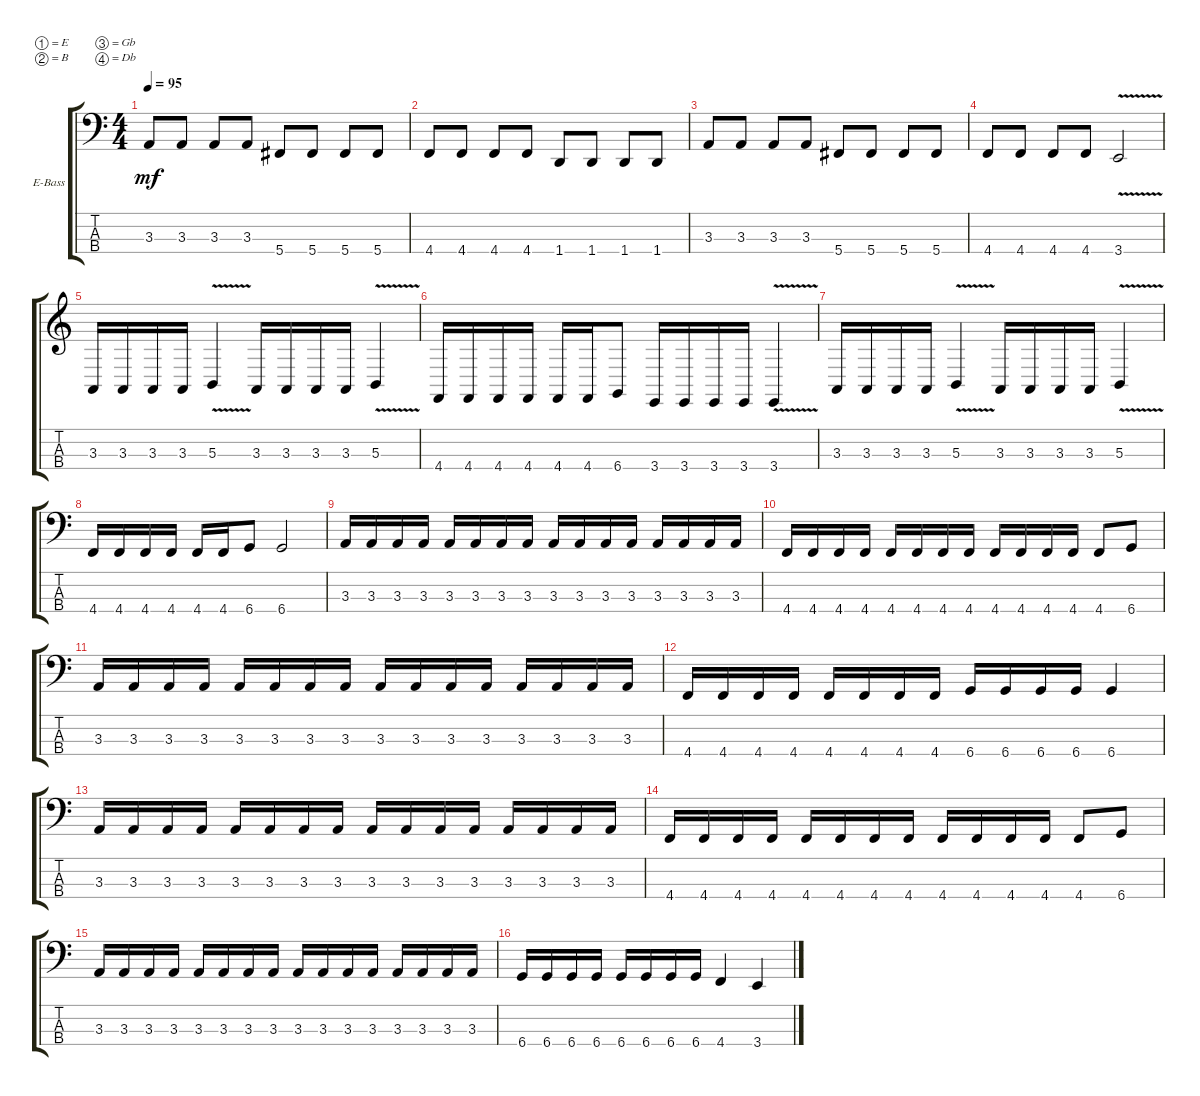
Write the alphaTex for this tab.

\bracketExtendMode groupsimilarinstruments
\firstSystemTrackNameOrientation horizontal
\otherSystemsTrackNameOrientation horizontal
\track ("Bass" "E-Bass") {instrument electricbassfinger}
\staff {score tabs}
\tuning (E2 B1 Gb1 Db1)
\ts (4 4)
\tempo 95
\clef f4
\ks c
3.3.8{dy mf} 3.3.8 3.3.8 3.3.8 5.4.8 5.4.8 5.4.8 5.4.8 |
4.4.8 4.4.8 4.4.8 4.4.8 1.4.8 1.4.8 1.4.8 1.4.8 |
3.3.8 3.3.8 3.3.8 3.3.8 5.4.8 5.4.8 5.4.8 5.4.8 |
4.4.8 4.4.8 4.4.8 4.4.8 3.4{v}.2 |
\clef g2
3.3.16 3.3.16 3.3.16 3.3.16 5.3{v}.4 3.3.16 3.3.16 3.3.16 3.3.16 5.3{v}.4 |
4.4.16 4.4.16 4.4.16 4.4.16 4.4.16 4.4.16 6.4.8 3.4.16 3.4.16 3.4.16 3.4.16 3.4{v}.4 |
3.3.16 3.3.16 3.3.16 3.3.16 5.3{v}.4 3.3.16 3.3.16 3.3.16 3.3.16 5.3{v}.4 |
\clef f4
4.4.16 4.4.16 4.4.16 4.4.16 4.4.16 4.4.16 6.4.8 6.4.2 |
3.3.16 3.3.16 3.3.16 3.3.16 3.3.16 3.3.16 3.3.16 3.3.16 3.3.16 3.3.16 3.3.16 3.3.16 3.3.16 3.3.16 3.3.16 3.3.16 |
4.4.16 4.4.16 4.4.16 4.4.16 4.4.16 4.4.16 4.4.16 4.4.16 4.4.16 4.4.16 4.4.16 4.4.16 4.4.8 6.4.8 |
3.3.16 3.3.16 3.3.16 3.3.16 3.3.16 3.3.16 3.3.16 3.3.16 3.3.16 3.3.16 3.3.16 3.3.16 3.3.16 3.3.16 3.3.16 3.3.16 |
4.4.16 4.4.16 4.4.16 4.4.16 4.4.16 4.4.16 4.4.16 4.4.16 6.4.16 6.4.16 6.4.16 6.4.16 6.4.4 |
3.3.16 3.3.16 3.3.16 3.3.16 3.3.16 3.3.16 3.3.16 3.3.16 3.3.16 3.3.16 3.3.16 3.3.16 3.3.16 3.3.16 3.3.16 3.3.16 |
4.4.16 4.4.16 4.4.16 4.4.16 4.4.16 4.4.16 4.4.16 4.4.16 4.4.16 4.4.16 4.4.16 4.4.16 4.4.8 6.4.8 |
3.3.16 3.3.16 3.3.16 3.3.16 3.3.16 3.3.16 3.3.16 3.3.16 3.3.16 3.3.16 3.3.16 3.3.16 3.3.16 3.3.16 3.3.16 3.3.16 |
6.4.16 6.4.16 6.4.16 6.4.16 6.4.16 6.4.16 6.4.16 6.4.16 4.4.4 3.4.4
